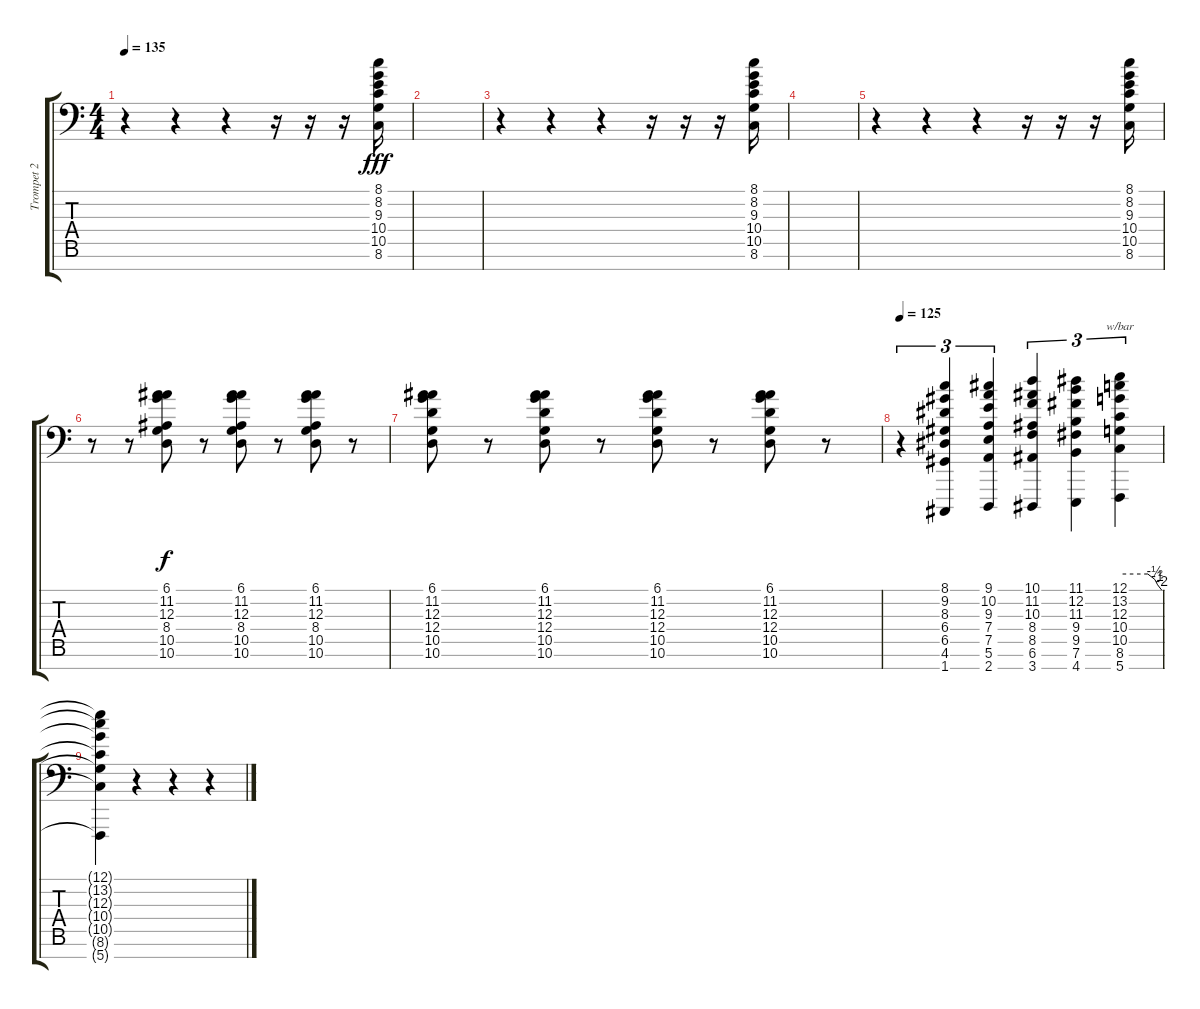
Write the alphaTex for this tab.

\track ("Trompet 2" "Trompet 2") {instrument synthbrass1}
\staff {score tabs}
\tuning (E4 B3 G3 D3 A2 E2 C-1) {hide}
\ts (4 4)
\tempo 135
\clef f4
\ks c
r.4{dy fff} r.4 r.4 r.16 r.16 r.16 (8.1 8.2 9.3 10.4 10.5 8.6).16 |
|
r.4 r.4 r.4 r.16 r.16 r.16 (8.1 8.2 9.3 10.4 10.5 8.6).16 |
|
r.4 r.4 r.4 r.16 r.16 r.16 (8.1 8.2 9.3 10.4 10.5 8.6).16 |
r.8 r.8 (6.1 11.2 12.3 8.4 10.5 10.6).8{dy f} r.8 (6.1 11.2 12.3 8.4 10.5 10.6).8 r.8 (6.1 11.2 12.3 8.4 10.5 10.6).8 r.8 |
(6.1 11.2 12.3 12.4 10.5 10.6).8 r.8 (6.1 11.2 12.3 12.4 10.5 10.6).8 r.8 (6.1 11.2 12.3 12.4 10.5 10.6).8 r.8 (6.1 11.2 12.3 12.4 10.5 10.6).8 r.8 |
\tempo 125
r.4{tu (3 2)} (8.1 9.2 8.3 6.4 6.5 4.6 1.7).4{tu (3 2)} (9.1 10.2 9.3 7.4 7.5 5.6 2.7).4{tu (3 2)} (10.1 11.2 10.3 8.4 8.5 6.6 3.7).4{tu (3 2)} (11.1 12.2 11.3 9.4 9.5 7.6 4.7).4{tu (3 2)} (12.1 13.2 12.3 10.4 10.5 8.6 5.7).4{tu (3 2) tbe (custom default 0 0 40 0 50 -2 54 -4 60 -8)} |
(12.1{t} 13.2{t} 12.3{t} 10.4{t} 10.5{t} 8.6{t} 5.7{t}).4 r.4 r.4 r.4
